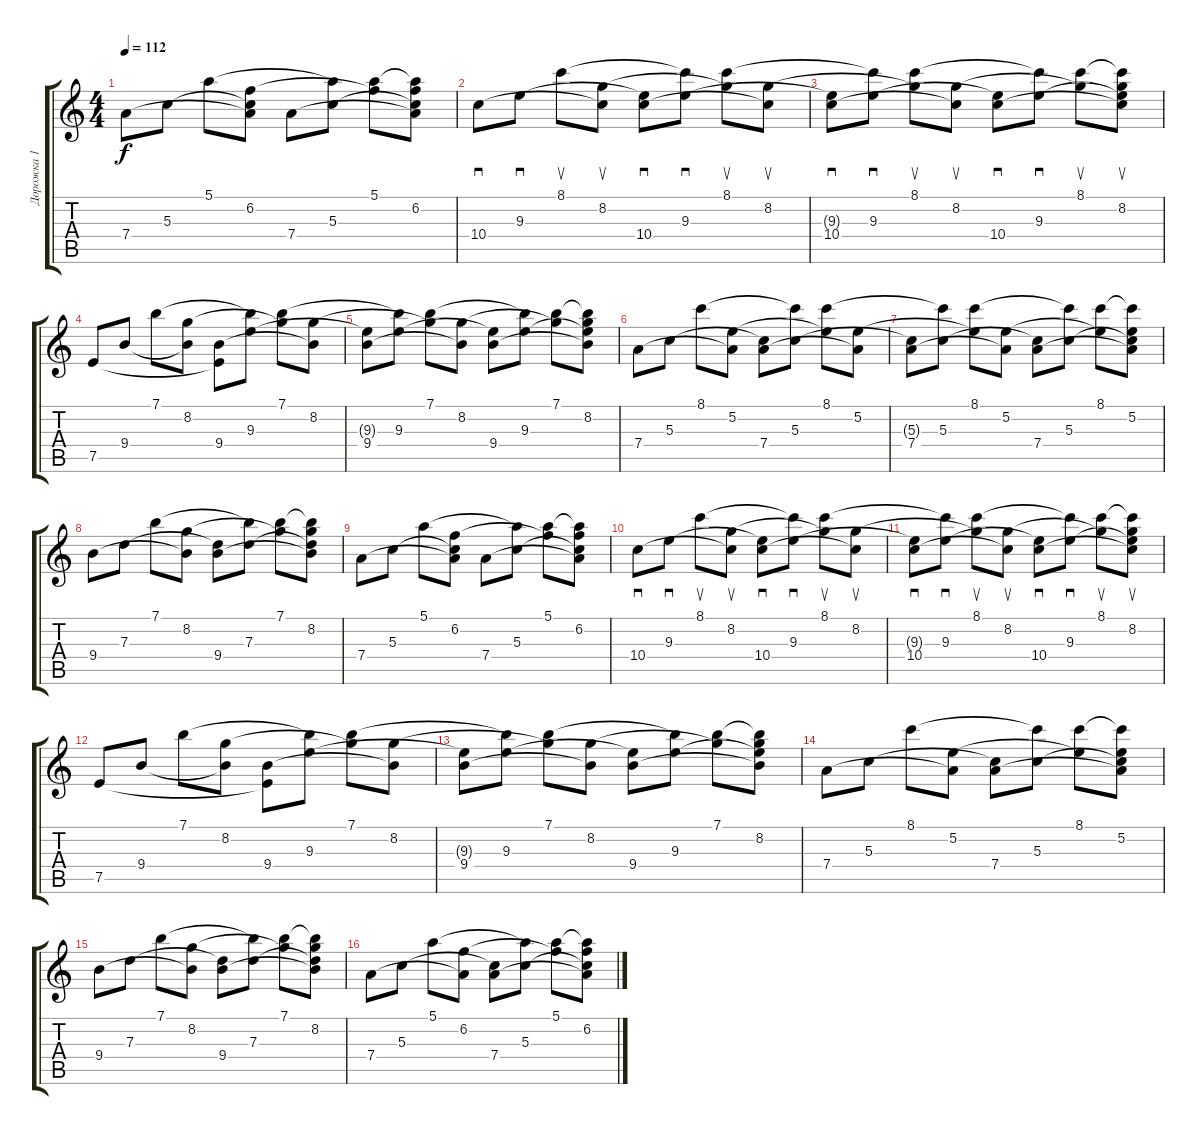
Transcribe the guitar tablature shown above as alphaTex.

\track ("Дорожка 1" "Дорожка 1") {instrument acousticguitarsteel}
\staff {score tabs}
\tuning (E4 B3 G3 D3 A2 E2) {hide}
\ts (4 4)
\tempo 112
\clef g2
\ks c
7.4.8{dy f} 5.3.8 5.1.8 (6.2 5.3{t} 7.4{t}).8 7.4.8 (5.1{t} 5.3).8 (5.1 6.2{t}).8 (5.1{t} 6.2 5.3{t} 7.4{t}).8 |
10.4.8{sd} 9.3.8{sd} 8.1.8{su} (8.2 10.4{t}).8{su} (9.3{t} 10.4).8{sd} (8.1{t} 9.3).8{sd} (8.1 8.2{t}).8{su} (8.2 10.4{t}).8{su} |
(9.3{t} 10.4).8{sd} (8.1{t} 9.3).8{sd} (8.1 8.2{t}).8{su} (8.2 10.4{t}).8{su} (9.3{t} 10.4).8{sd} (8.1{t} 9.3).8{sd} (8.1 8.2{t}).8{su} (8.1{t} 8.2 9.3{t} 10.4{t}).8{su} |
7.5.8 9.4.8 7.1.8 (8.2 9.4{t}).8 (9.4 7.5{t}).8 (7.1{t} 9.3).8 (7.1 8.2{t}).8 (8.2 9.4{t}).8 |
(9.3{t} 9.4).8 (7.1{t} 9.3).8 (7.1 8.2{t}).8 (8.2 9.4{t}).8 (9.3{t} 9.4).8 (7.1{t} 9.3).8 (7.1 8.2{t}).8 (7.1{t} 8.2 9.3{t} 9.4{t}).8 |
7.4.8 5.3.8 8.1.8 (5.2 7.4{t}).8 (5.3{t} 7.4).8 (8.1{t} 5.3).8 (8.1 5.2{t}).8 (5.2 7.4{t}).8 |
(5.3{t} 7.4).8 (8.1{t} 5.3).8 (8.1 5.2{t}).8 (5.2 7.4{t}).8 (5.3{t} 7.4).8 (8.1{t} 5.3).8 (8.1 5.2{t}).8 (8.1{t} 5.2 5.3{t} 7.4{t}).8 |
9.4.8 7.3.8 7.1.8 (8.2 9.4{t}).8 (7.3{t} 9.4).8 (7.1{t} 7.3).8 (7.1 8.2{t}).8 (7.1{t} 8.2 7.3{t} 9.4{t}).8 |
7.4.8 5.3.8 5.1.8 (6.2 5.3{t} 7.4{t}).8 7.4.8 (5.1{t} 5.3).8 (5.1 6.2{t}).8 (5.1{t} 6.2 5.3{t} 7.4{t}).8 |
10.4.8{sd} 9.3.8{sd} 8.1.8{su} (8.2 10.4{t}).8{su} (9.3{t} 10.4).8{sd} (8.1{t} 9.3).8{sd} (8.1 8.2{t}).8{su} (8.2 10.4{t}).8{su} |
(9.3{t} 10.4).8{sd} (8.1{t} 9.3).8{sd} (8.1 8.2{t}).8{su} (8.2 10.4{t}).8{su} (9.3{t} 10.4).8{sd} (8.1{t} 9.3).8{sd} (8.1 8.2{t}).8{su} (8.1{t} 8.2 9.3{t} 10.4{t}).8{su} |
7.5.8 9.4.8 7.1.8 (8.2 9.4{t}).8 (9.4 7.5{t}).8 (7.1{t} 9.3).8 (7.1 8.2{t}).8 (8.2 9.4{t}).8 |
(9.3{t} 9.4).8 (7.1{t} 9.3).8 (7.1 8.2{t}).8 (8.2 9.4{t}).8 (9.3{t} 9.4).8 (7.1{t} 9.3).8 (7.1 8.2{t}).8 (7.1{t} 8.2 9.3{t} 9.4{t}).8 |
7.4.8 5.3.8 8.1.8 (5.2 7.4{t}).8 (5.3{t} 7.4).8 (8.1{t} 5.3).8 (8.1 5.2{t}).8 (8.1{t} 5.2 5.3{t} 7.4{t}).8 |
9.4.8 7.3.8 7.1.8 (8.2 9.4{t}).8 (7.3{t} 9.4).8 (7.1{t} 7.3).8 (7.1 8.2{t}).8 (7.1{t} 8.2 7.3{t} 9.4{t}).8 |
7.4.8 5.3.8 5.1.8 (6.2 7.4{t}).8 (5.3{t} 7.4).8 (5.1{t} 5.3).8 (5.1 6.2{t}).8 (5.1{t} 6.2 5.3{t} 7.4{t}).8
